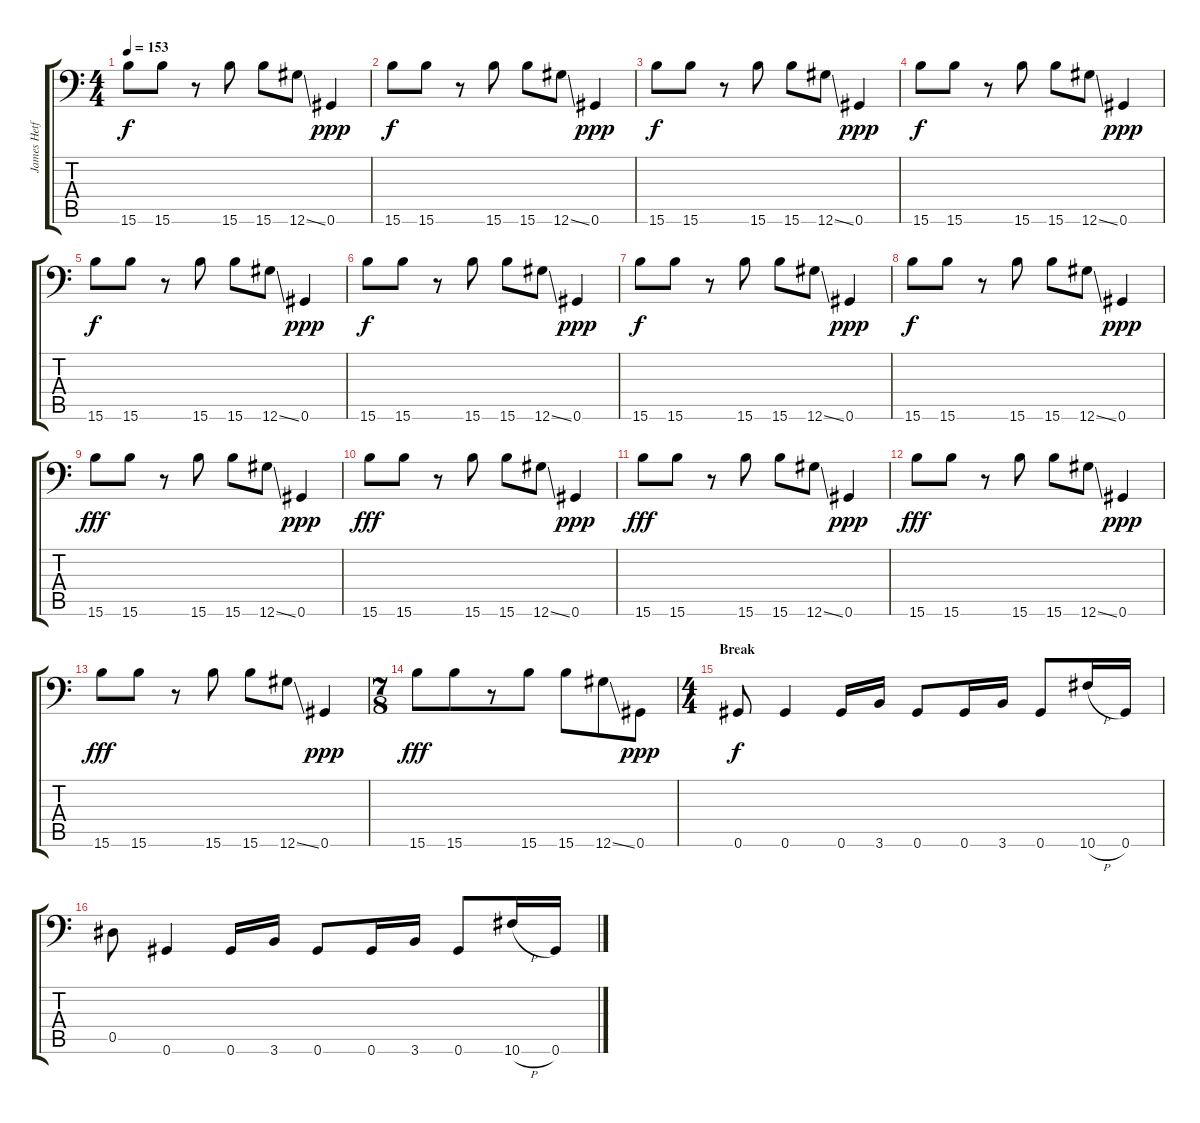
\track ("James Hetfield (Guitar)" "James Hetf") {instrument overdrivenguitar}
\staff {score tabs}
\tuning (Bb3 F3 Db3 Ab2 Eb2 Ab1) {hide}
\ts (4 4)
\tempo 153
\clef f4
\ks c
15.6.8{dy f} 15.6.8 r.8 15.6.8 15.6.8 12.6{ss}.8 0.6.4{dy ppp} |
15.6.8{dy f} 15.6.8 r.8 15.6.8 15.6.8 12.6{ss}.8 0.6.4{dy ppp} |
15.6.8{dy f} 15.6.8 r.8 15.6.8 15.6.8 12.6{ss}.8 0.6.4{dy ppp} |
15.6.8{dy f} 15.6.8 r.8 15.6.8 15.6.8 12.6{ss}.8 0.6.4{dy ppp} |
15.6.8{dy f} 15.6.8 r.8 15.6.8 15.6.8 12.6{ss}.8 0.6.4{dy ppp} |
15.6.8{dy f} 15.6.8 r.8 15.6.8 15.6.8 12.6{ss}.8 0.6.4{dy ppp} |
15.6.8{dy f} 15.6.8 r.8 15.6.8 15.6.8 12.6{ss}.8 0.6.4{dy ppp} |
15.6.8{dy f} 15.6.8 r.8 15.6.8 15.6.8 12.6{ss}.8 0.6.4{dy ppp} |
15.6.8{dy fff} 15.6.8 r.8 15.6.8 15.6.8 12.6{ss}.8 0.6.4{dy ppp} |
15.6.8{dy fff} 15.6.8 r.8 15.6.8 15.6.8 12.6{ss}.8 0.6.4{dy ppp} |
15.6.8{dy fff} 15.6.8 r.8 15.6.8 15.6.8 12.6{ss}.8 0.6.4{dy ppp} |
15.6.8{dy fff} 15.6.8 r.8 15.6.8 15.6.8 12.6{ss}.8 0.6.4{dy ppp} |
15.6.8{dy fff} 15.6.8 r.8 15.6.8 15.6.8 12.6{ss}.8 0.6.4{dy ppp} |
\ts (7 8)
15.6.8{dy fff} 15.6.8 r.8 15.6.8 15.6.8 12.6{ss}.8 0.6.8{dy ppp} |
\ts (4 4)
\section ("" "Break")
0.6.8{dy f} 0.6.4 0.6.16 3.6.16 0.6.8 0.6.16 3.6.16 0.6.8 10.6{h}.16 0.6.16 |
0.5.8 0.6.4 0.6.16 3.6.16 0.6.8 0.6.16 3.6.16 0.6.8 10.6{h}.16 0.6.16
